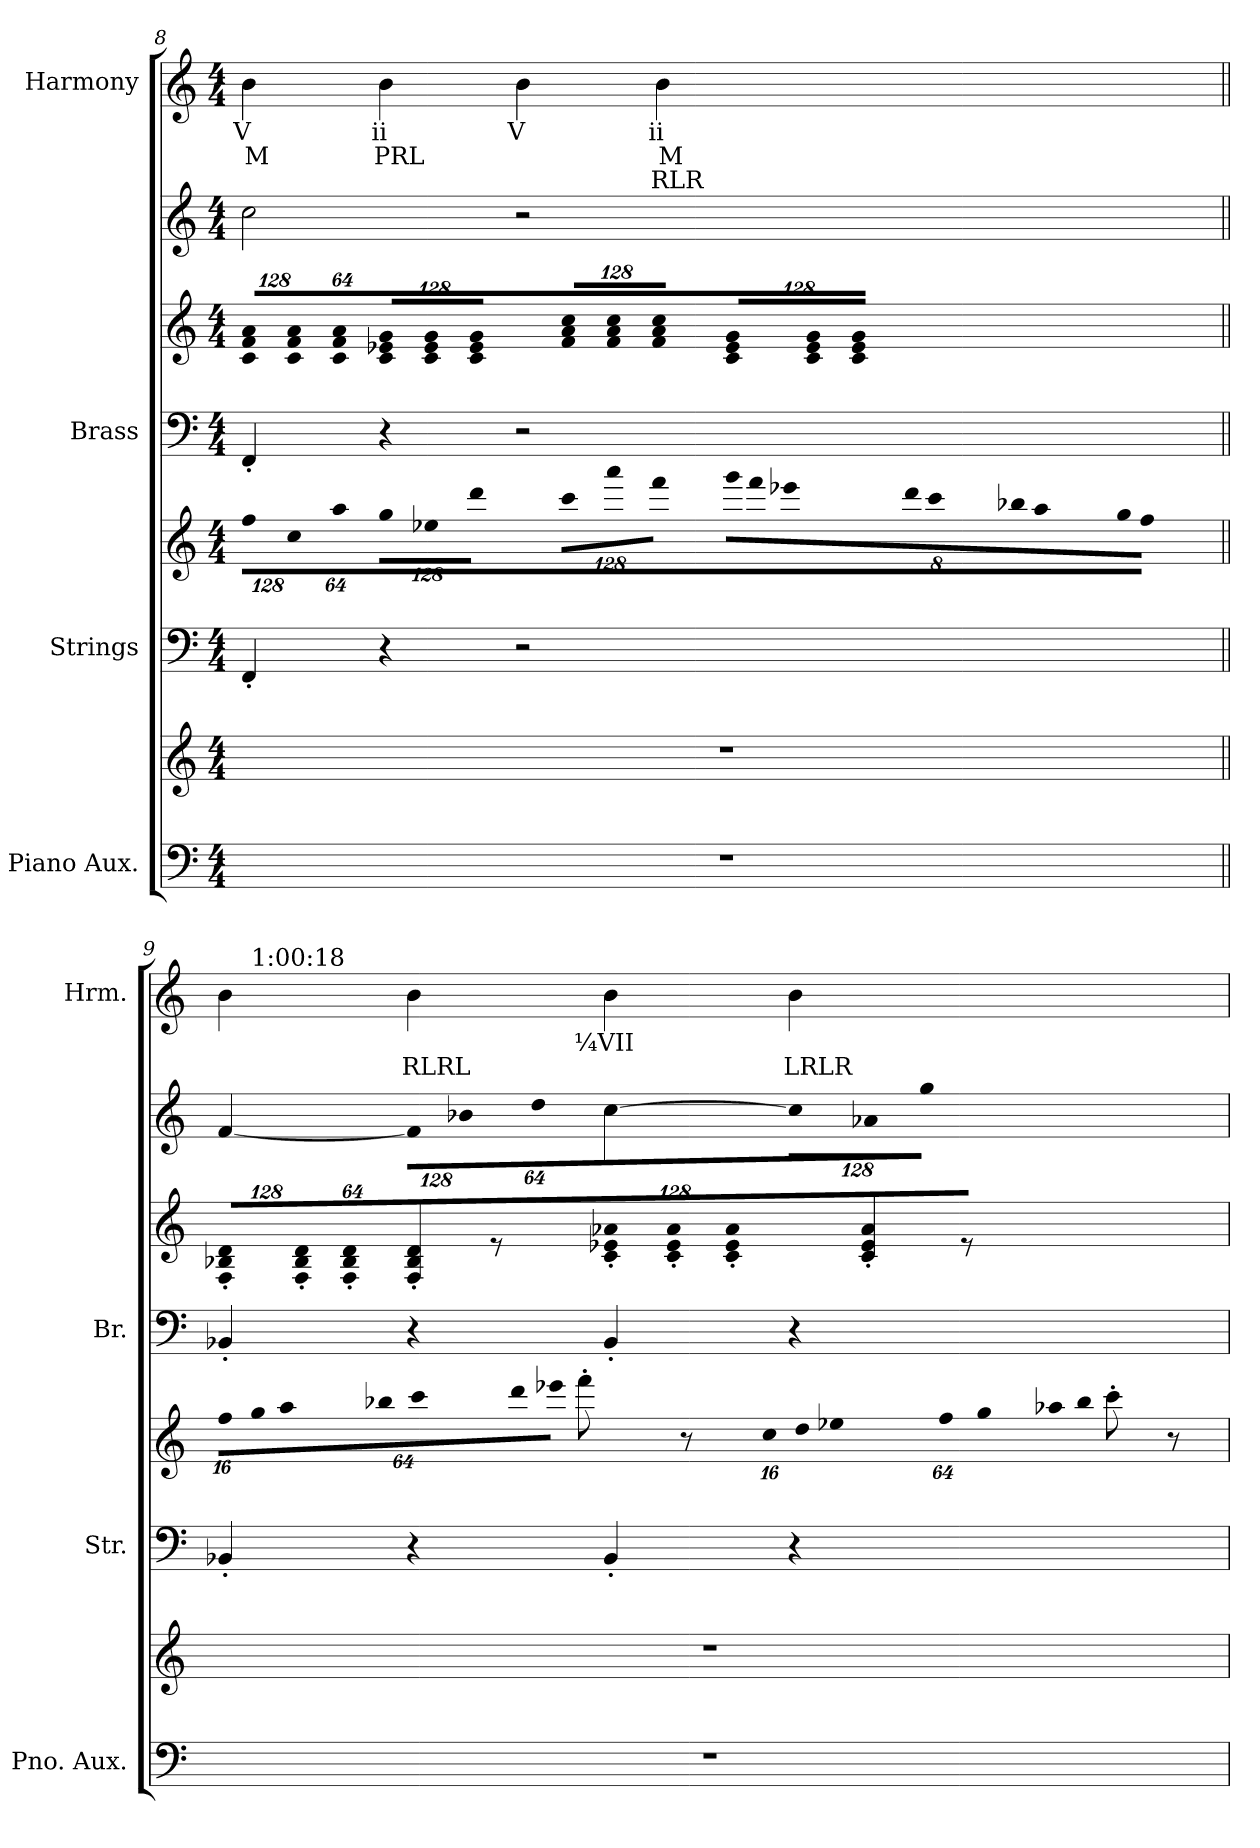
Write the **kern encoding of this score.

**kern	**kern	**kern	**kern	**kern	**kern	**kern	**kern	**text	**text
*part4	*part4	*part3	*part3	*part2	*part2	*part2	*part1	*part1	*part1
*staff8	*staff7	*staff6	*staff5	*staff4	*staff3	*staff2	*staff1	*staff1	*staff1
*I"Piano Aux.	*	*I"Strings	*	*I"Brass	*	*	*I"Harmony	*	*
*I'Pno. Aux.	*	*I'Str.	*	*I'Br.	*	*	*I'Hrm.	*	*
*clefF4	*clefG2	*clefF4	*clefG2	*clefF4	*clefG2	*clefG2	*clefG2	*	*
*k[]	*k[]	*k[]	*k[]	*k[]	*k[]	*k[]	*k[]	*	*
*M4/4	*M4/4	*M4/4	*M4/4	*M4/4	*M4/4	*M4/4	*M4/4	*	*
*	*	*	*Xbrackettup	*	*	*	*	*	*
=8	=8	=8	=8	=8	=8	=8	=8	=8	=8
!	!	!	!LO:N:vis=8	!	!	!	!	!	!
*	*	*	*	*	*Xbrackettup	*	*	*	*
!	!	!	!	!	!LO:N:vis=8	!	!	!	!
!	!	!	!	!	!	!	!LO:TX:b:cj:t=V	!	!
!	!	!	!	!	!	!	!	!LO:LY:b:color=#000000	!
1r	1r	4FF'i/	1024%85ffi\L	4FF'i/	1024%85ci/ 1024%85fi 1024%85aiL	2cci\	4bi	M	.
!	!	!	!LO:N:vis=8	!	!LO:N:vis=8	!	!	!	!
.	.	.	1024%85cci\	.	1024%85ci/ 1024%85fi 1024%85ai	.	.	.	.
!	!	!	!LO:N:vis=8	!	!LO:N:vis=8	!	!	!	!
.	.	.	512%43aai\J	.	512%43ci/ 512%43fi 512%43aiJ	.	.	.	.
!	!	!	!LO:N:vis=8	!	!LO:N:vis=8	!	!	!	!
!	!	!	!	!	!	!	!LO:TX:b:cj:t=ii	!	!
!	!	!	!	!	!	!	!	!LO:LY:b:color=#000000	!
.	.	4r	1024%85ggi\L	4r	1024%85ci/ 1024%85e-Xi 1024%85giL	.	4bi	PRL	.
!	!	!	!LO:N:vis=8	!	!LO:N:vis=8	!	!	!	!
.	.	.	1024%85ee-Xi\	.	1024%85ci/ 1024%85e-i 1024%85gi	.	.	.	.
!	!	!	!LO:N:vis=8	!	!LO:N:vis=8	!	!	!	!
.	.	.	512%43dddi\J	.	512%43ci/ 512%43e-i 512%43giJ	.	.	.	.
!	!	!	!	!	!	!	!LO:TX:b:cj:t=V	!	!
!	!	!	!LO:N:vis=8	!	!LO:N:vis=8	!	!	!	!
.	.	2r	1024%85ccci\L	2r	1024%85fi/ 1024%85ai 1024%85cciL	2r	4bi	.	.
!	!	!	!LO:N:vis=8	!	!LO:N:vis=8	!	!	!	!
.	.	.	1024%85aaai\	.	1024%85fi/ 1024%85ai 1024%85cci	.	.	.	.
!	!	!	!LO:N:vis=8	!	!LO:N:vis=8	!	!	!	!
.	.	.	512%43fffi\J	.	512%43fi/ 512%43ai 512%43cciJ	.	.	.	.
!	!	!	!LO:N:vis=32	!	!LO:N:vis=8	!	!	!	!
!	!	!	!	!	!	!	!LO:TX:b:cj:t=ii	!	!
!	!	!	!	!	!	!	!	!LO:LY:b:color=#000000	!LO:LY:b:color=#000000
.	.	.	256%7gggi\LLL	.	1024%85ci/ 1024%85e-i 1024%85giL	.	4bi	M	RLR
!	!	!	!LO:N:vis=32	!	!	!	!	!	!
.	.	.	256%7fffi\	.	.	.	.	.	.
!	!	!	!LO:N:vis=32	!	!	!	!	!	!
.	.	.	1024%29eee-Xi\	.	.	.	.	.	.
!	!	!	!LO:N:vis=32	!	!LO:N:vis=8	!	!	!	!
.	.	.	256%7dddi\	.	1024%85ci/ 1024%85e-i 1024%85gi	.	.	.	.
!	!	!	!LO:N:vis=32	!	!	!	!	!	!
.	.	.	1024%29ccci\	.	.	.	.	.	.
!	!	!	!LO:N:vis=32	!	!	!	!	!	!
.	.	.	256%7bb-Xi\	.	.	.	.	.	.
!	!	!	!LO:N:vis=32	!	!LO:N:vis=8	!	!	!	!
.	.	.	1024%29aai\	.	512%43ci/ 512%43e-i 512%43giJ	.	.	.	.
!	!	!	!LO:N:vis=32	!	!	!	!	!	!
.	.	.	256%7ggi\	.	.	.	.	.	.
!	!	!	!LO:N:vis=32	!	!	!	!	!	!
.	.	.	1024%29ffi\JJJ	.	.	.	.	.	.
!!LO:PB:g=z
=9||	=9||	=9||	=9||	=9||	=9||	=9||	=9||	=9||	=9||
!	!	!	!	!	!	!	!LO:TX:b:cj:t=I	!	!
!	!	!	!	!	!	!	!LO:TX:a:B:cj:t=A'	!	!
!	!	!	!LO:N:vis=16	!	!LO:N:vis=8	!	!	!	!
*	*	*	*	*	*	*	*^	*	*
1r	1r	4BB-X'i/	256%9ffi\LL	4BB-X'i/	1024%85Fi/' 1024%85B-Xi' 1024%85di'L	[4fi/	4bi	32ryy	.	.
.	.	.	.	.	.	.	.	256ryy	.	.
!	!	!	!	!	!	!	!	!LO:TX:a:t=1&colon;00&colon;18	!	!
!	!	!	!LO:N:vis=16	!	!	!	!	!	!	!
.	.	.	1024%37ggi\	.	.	.	.	2ryy	.	.
!	!	!	!LO:N:vis=16	!	!	!	!	!	!	!
.	.	.	256%9aai\	.	.	.	.	.	.	.
!	!	!	!	!	!LO:N:vis=8	!	!	!	!	!
.	.	.	.	.	1024%85Fi/' 1024%85B-i' 1024%85di'	.	.	.	.	.
!	!	!	!LO:N:vis=16	!	!	!	!	!	!	!
.	.	.	1024%37bb-Xi\	.	.	.	.	.	.	.
!	!	!	!LO:N:vis=16	!	!	!	!	!	!	!
.	.	.	256%9ccci\	.	.	.	.	.	.	.
!	!	!	!	!	!LO:N:vis=8	!	!	!	!	!
.	.	.	.	.	512%43Fi/' 512%43B-i' 512%43di'J	.	.	.	.	.
!	!	!	!LO:N:vis=16	!	!	!	!	!	!	!
.	.	.	1024%37dddi\	.	.	.	.	.	.	.
!	!	!	!LO:N:vis=16	!	!	!	!	!	!	!
.	.	.	1024%37eee-Xi\JJ	.	.	.	.	.	.	.
*	*	*	*	*	*	*Xbrackettup	*	*	*	*
!	!	!	!	!	!	!LO:N:vis=8	!	!	!	!
!	!	!	!	!	!	!	!	!	!LO:LY:b:color=#000000	!
.	.	4r	8fff'i\L	4r	8Fi/' 8B-i' 8di'L	1024%85fi/L]	4bi	.	RLRL	.
!	!	!	!	!	!	!LO:N:vis=8	!	!	!	!
.	.	.	.	.	.	1024%85b-Xi/	.	.	.	.
.	.	.	8r	.	8r	.	.	.	.	.
!	!	!	!	!	!	!LO:N:vis=8	!	!	!	!
.	.	.	.	.	.	512%43ddi/J	.	.	.	.
!	!	!	!	!	!	!	!LO:TX:b:cj:t=¼VII	!	!	!
!	!	!	!LO:N:vis=16	!	!LO:N:vis=8	!	!	!	!	!
.	.	4BB-'i/	256%9cci\LL	4BB-'i/	1024%85ci/' 1024%85e-Xi' 1024%85a-Xi'L	[4cci\	4bi	.	.	.
!	!	!	!LO:N:vis=16	!	!	!	!	!	!	!
.	.	.	1024%37ddi\	.	.	.	.	4ryy	.	.
!	!	!	!LO:N:vis=16	!	!	!	!	!	!	!
.	.	.	256%9ee-Xi\	.	.	.	.	.	.	.
!	!	!	!	!	!LO:N:vis=8	!	!	!	!	!
.	.	.	.	.	1024%85ci/' 1024%85e-i' 1024%85a-i'	.	.	.	.	.
!	!	!	!LO:N:vis=16	!	!	!	!	!	!	!
.	.	.	1024%37ffi\	.	.	.	.	.	.	.
!	!	!	!LO:N:vis=16	!	!	!	!	!	!	!
.	.	.	256%9ggi\	.	.	.	.	.	.	.
!	!	!	!	!	!LO:N:vis=8	!	!	!	!	!
.	.	.	.	.	512%43ci/' 512%43e-i' 512%43a-i'J	.	.	.	.	.
!	!	!	!LO:N:vis=16	!	!	!	!	!	!	!
.	.	.	1024%37aa-Xi\	.	.	.	.	.	.	.
!	!	!	!LO:N:vis=16	!	!	!	!	!	!	!
.	.	.	1024%37bb-i\JJ	.	.	.	.	.	.	.
!	!	!	!	!	!	!LO:N:vis=8	!	!	!	!
!	!	!	!	!	!	!	!	!	!LO:LY:b:color=#000000	!
.	.	4r	8ccc'i\L	4r	8ci/' 8e-i' 8a-i'L	1024%85cci\L]	4bi	.	LRLR	.
.	.	.	.	.	.	.	.	8ryy	.	.
!	!	!	!	!	!	!LO:N:vis=8	!	!	!	!
.	.	.	.	.	.	1024%85a-Xi\	.	.	.	.
.	.	.	8r	.	8r	.	.	.	.	.
.	.	.	.	.	.	.	.	16ryy	.	.
!	!	!	!	!	!	!LO:N:vis=8	!	!	!	!
.	.	.	.	.	.	512%43ggi\J	.	.	.	.
.	.	.	.	.	.	.	.	64..ryy	.	.
*	*	*	*	*	*	*	*v	*v	*	*
=	=	=	=	=	=	=	=	=	=
*-	*-	*-	*-	*-	*-	*-	*-	*-	*-
